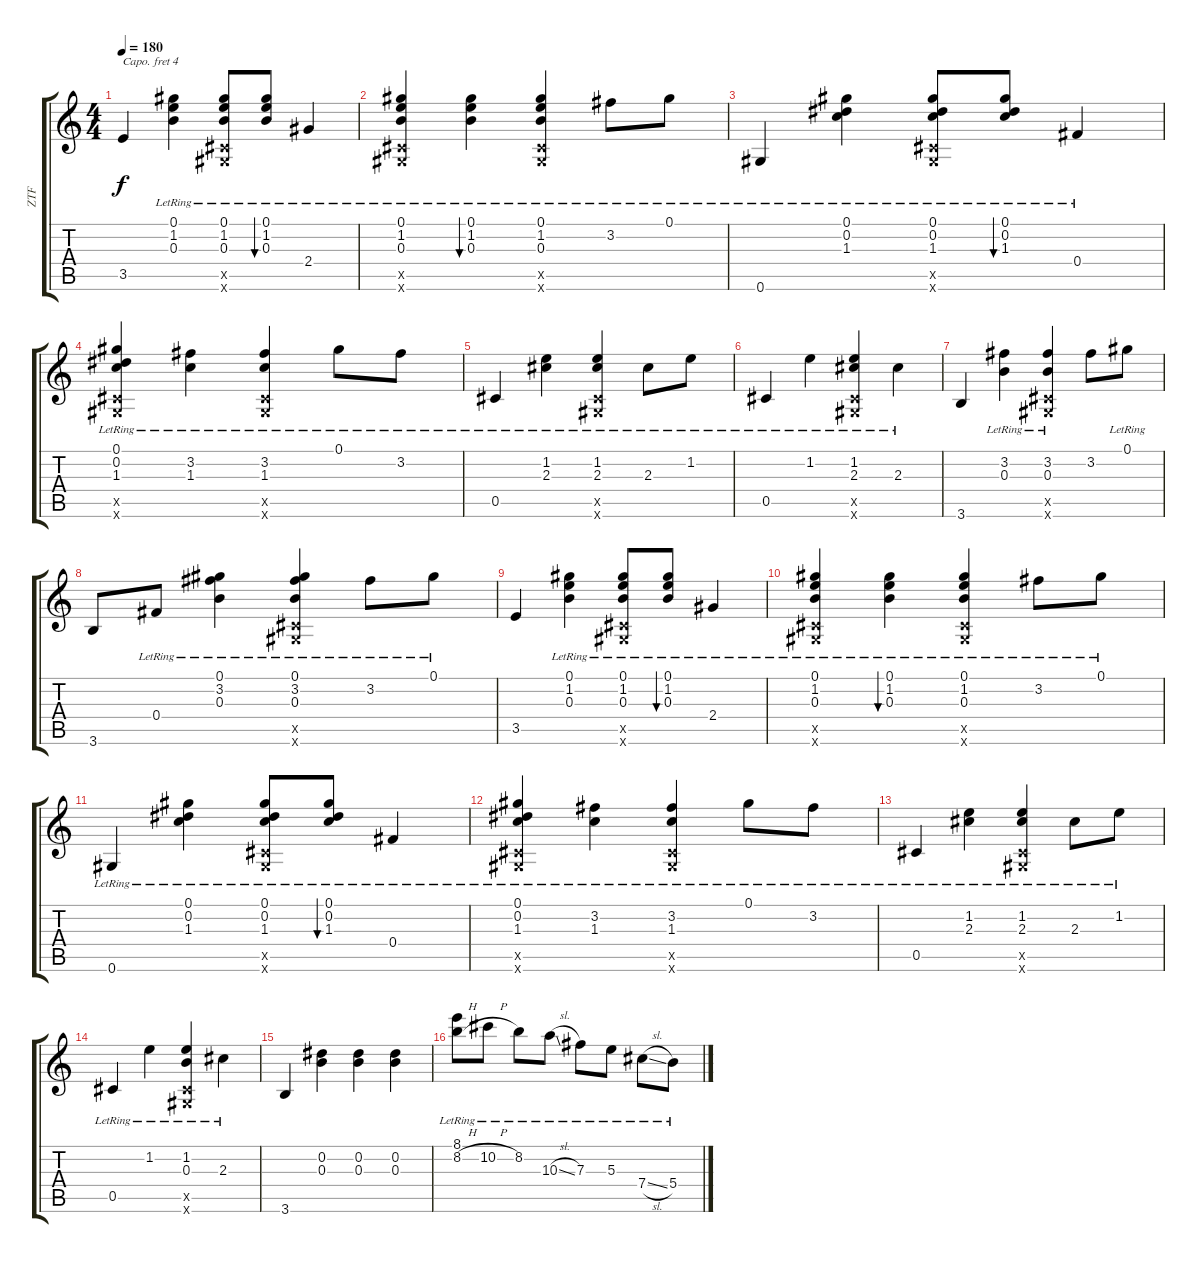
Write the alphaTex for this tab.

\track ("ZTF" "ZTF") {instrument acousticguitarsteel}
\staff {score tabs}
\capo 4
\tuning (E4 B3 G3 D3 A2 E2) {hide}
\ts (4 4)
\tempo 180
\clef g2
\ks c
3.5.4{dy f} (0.1{lr} 1.2{lr} 0.3{lr}).4 (0.1{lr} 1.2{lr} 0.3{lr} 0.5{x} 0.6{x}).8 (0.1{lr} 1.2{lr} 0.3{lr}).8{bu 60} 2.4{lr}.4 |
(0.1{lr} 1.2{lr} 0.3{lr} 0.5{x} 0.6{x}).4 (0.1{lr} 1.2{lr} 0.3{lr}).4{bu 60} (0.1{lr} 1.2{lr} 0.3{lr} 0.5{x} 0.6{x}).4 3.2{lr}.8 0.1{lr}.8 |
0.6{lr}.4 (0.1{lr} 0.2{lr} 1.3{lr}).4 (0.1{lr} 0.2{lr} 1.3{lr} 0.5{x} 0.6{x}).8 (0.1{lr} 0.2{lr} 1.3{lr}).8{bu 60} 0.4{lr}.4 |
(0.1{lr} 0.2{lr} 1.3{lr} 0.5{x} 0.6{x}).4 (3.2{lr} 1.3).4 (3.2{lr} 1.3 0.5{x} 0.6{x}).4 0.1{lr}.8 3.2{lr}.8 |
0.5{lr}.4 (1.2{lr} 2.3{lr}).4 (1.2{lr} 2.3{lr} 0.5{x} 0.6{x}).4 2.3{lr}.8 1.2{lr}.8 |
0.5{lr}.4 1.2{lr}.4 (1.2{lr} 2.3 0.5{x} 0.6{x}).4 2.3{lr}.4 |
3.6.4 (3.2{lr} 0.3).4 (3.2{lr} 0.3 0.5{x} 0.6{x}).4 3.2.8 0.1{lr}.8 |
3.6.8 0.4{lr}.8 (0.1{lr} 3.2{lr} 0.3).4 (0.1{lr} 3.2{lr} 0.3 0.5{x} 0.6{x}).4 3.2{lr}.8 0.1{lr}.8 |
3.5.4 (0.1{lr} 1.2{lr} 0.3{lr}).4 (0.1{lr} 1.2{lr} 0.3{lr} 0.5{x} 0.6{x}).8 (0.1{lr} 1.2{lr} 0.3{lr}).8{bu 60} 2.4{lr}.4 |
(0.1{lr} 1.2{lr} 0.3{lr} 0.5{x} 0.6{x}).4 (0.1{lr} 1.2{lr} 0.3{lr}).4{bu 60} (0.1{lr} 1.2{lr} 0.3{lr} 0.5{x} 0.6{x}).4 3.2{lr}.8 0.1{lr}.8 |
0.6{lr}.4 (0.1{lr} 0.2{lr} 1.3{lr}).4 (0.1{lr} 0.2{lr} 1.3{lr} 0.5{x} 0.6{x}).8 (0.1{lr} 0.2{lr} 1.3{lr}).8{bu 60} 0.4{lr}.4 |
(0.1{lr} 0.2{lr} 1.3{lr} 0.5{x} 0.6{x}).4 (3.2{lr} 1.3).4 (3.2{lr} 1.3 0.5{x} 0.6{x}).4 0.1{lr}.8 3.2{lr}.8 |
0.5{lr}.4 (1.2{lr} 2.3{lr}).4 (1.2{lr} 2.3{lr} 0.5{x} 0.6{x}).4 2.3{lr}.8 1.2{lr}.8 |
0.5{lr}.4 1.2{lr}.4 (1.2{lr} 0.3{lr} 0.5{x} 0.6{x}).4 2.3{lr}.4 |
3.6.4 (0.2 0.3).4 (0.2 0.3).4 (0.2 0.3).4 |
(8.1 8.2{h lr}).8 10.2{h lr}.8 8.2{lr}.8 10.3{sl lr}.8 7.3{lr}.8 5.3{lr}.8 7.4{sl lr}.8 5.4{lr}.8
